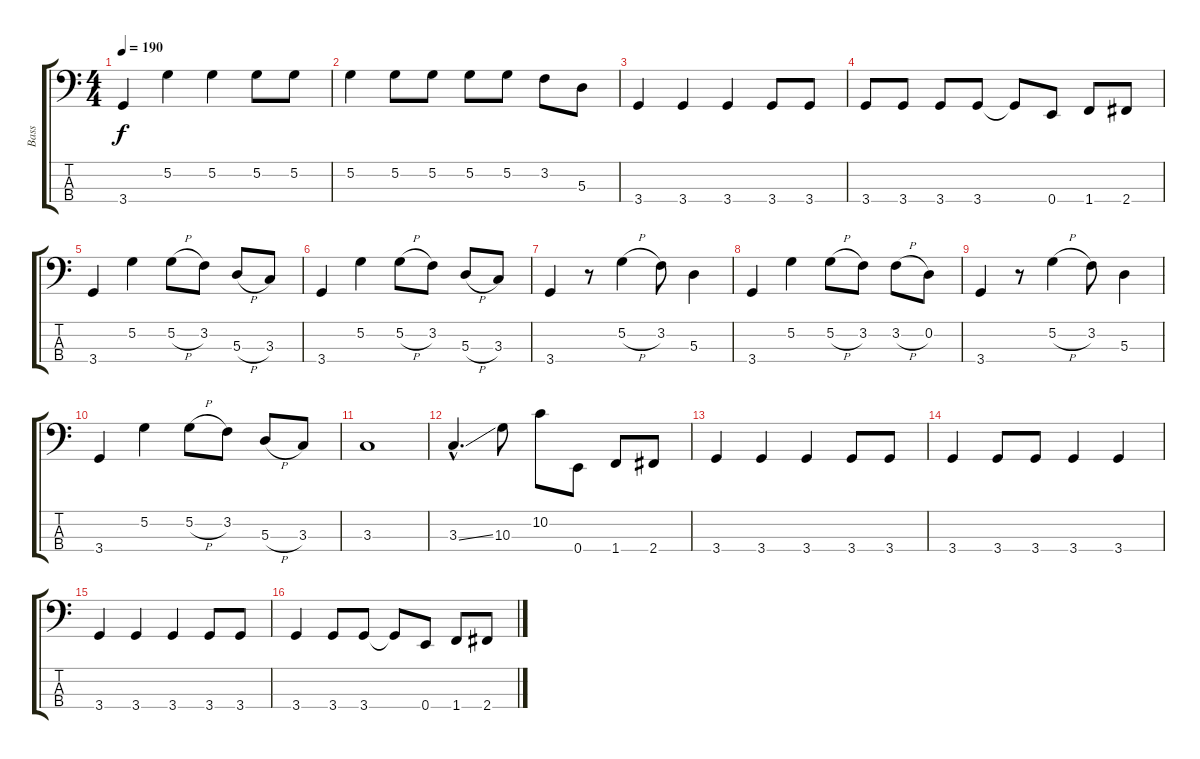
\track ("Bass" "Bass") {instrument electricbassfinger}
\staff {score tabs}
\tuning (G2 D2 A1 E1) {hide}
\ts (4 4)
\tempo 190
\clef f4
\ks c
3.4.4{dy f} 5.2.4 5.2.4 5.2.8 5.2.8 |
5.2.4 5.2.8 5.2.8 5.2.8 5.2.8 3.2.8 5.3.8 |
3.4.4 3.4.4 3.4.4 3.4.8 3.4.8 |
3.4.8 3.4.8 3.4.8 3.4.8 3.4{t}.8 0.4.8 1.4.8 2.4.8 |
3.4.4 5.2.4 5.2{h}.8 3.2.8 5.3{h}.8 3.3.8 |
3.4.4 5.2.4 5.2{h}.8 3.2.8 5.3{h}.8 3.3.8 |
3.4.4 r.8 5.2{h}.4 3.2.8 5.3.4 |
3.4.4 5.2.4 5.2{h}.8 3.2.8 3.2{h}.8 0.2.8 |
3.4.4 r.8 5.2{h}.4 3.2.8 5.3.4 |
3.4.4 5.2.4 5.2{h}.8 3.2.8 5.3{h}.8 3.3.8 |
3.3.1 |
3.3{ss hac}.4{d} 10.3.8 10.2.8 0.4.8 1.4.8 2.4.8 |
3.4.4 3.4.4 3.4.4 3.4.8 3.4.8 |
3.4.4 3.4.8 3.4.8 3.4.4 3.4.4 |
3.4.4 3.4.4 3.4.4 3.4.8 3.4.8 |
3.4.4 3.4.8 3.4.8 3.4{t}.8 0.4.8 1.4.8 2.4.8
